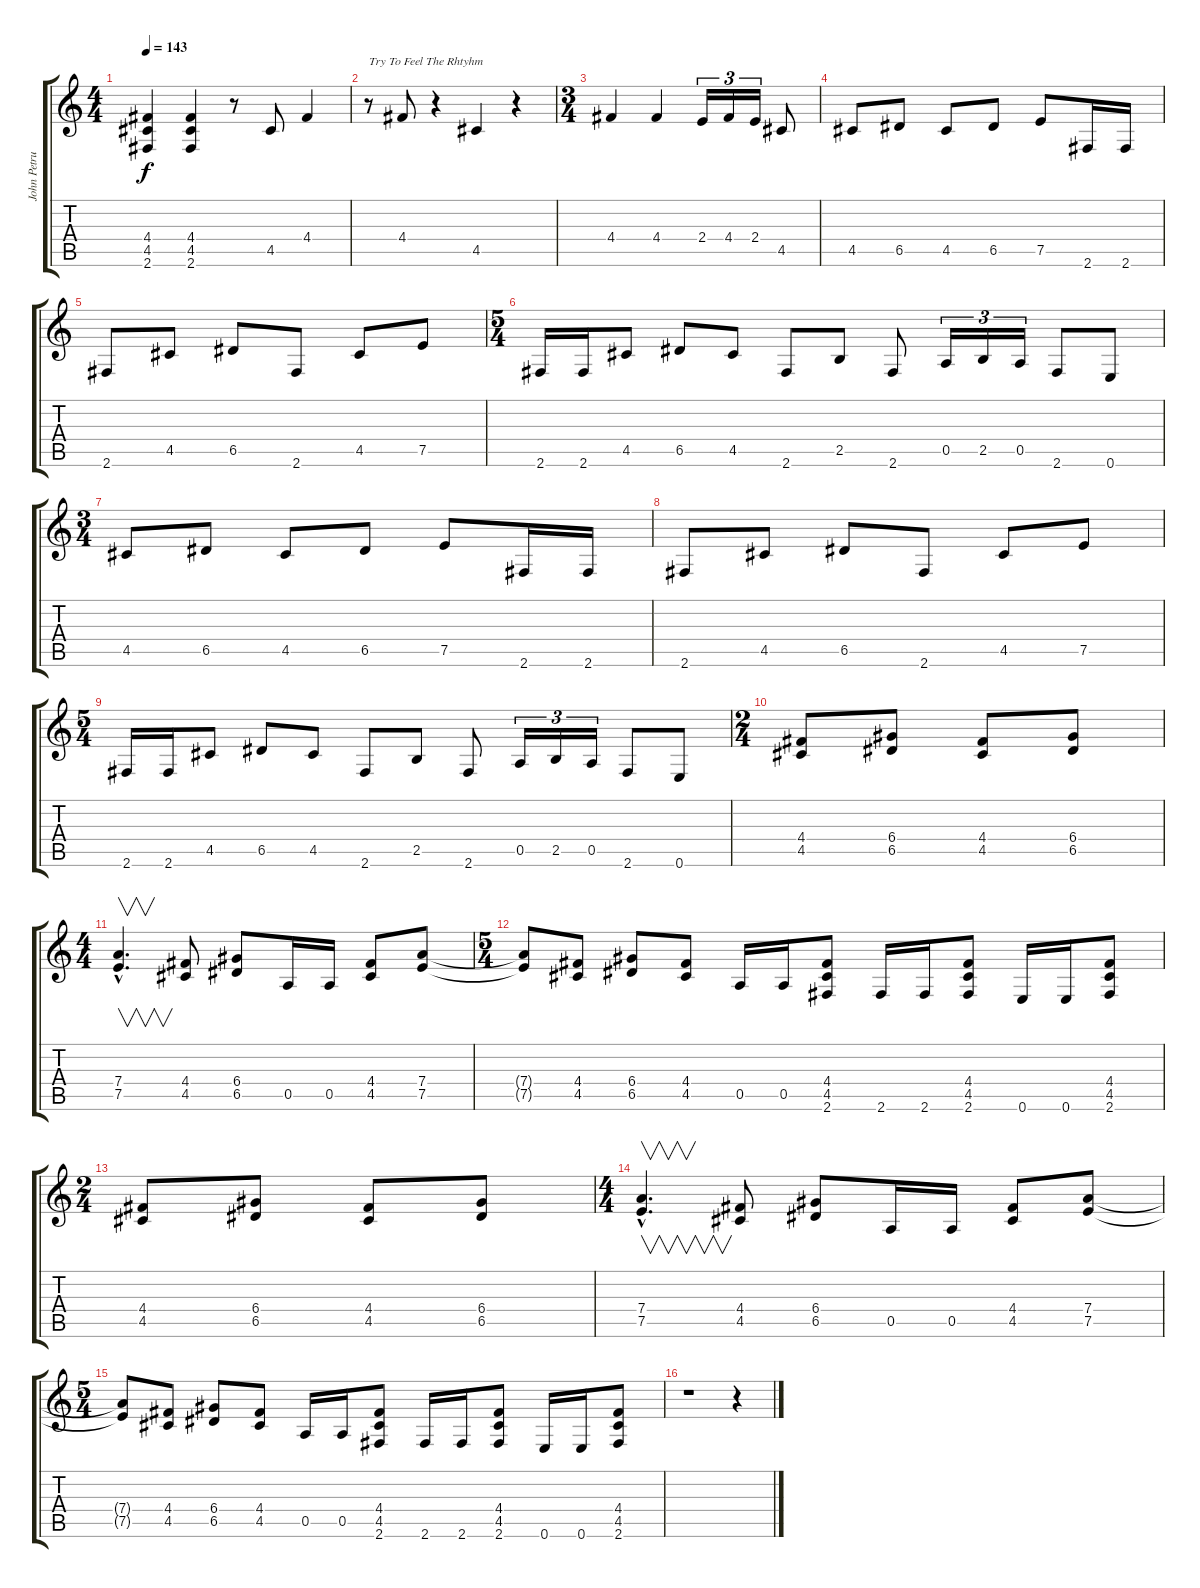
\track ("John Petrucci (Distortion Guitar)" "John Petru") {instrument distortionguitar}
\staff {score tabs}
\tuning (E4 B3 G3 D3 A2 E2) {hide}
\ts (4 4)
\tempo 143
\clef g2
\ks c
(4.4 4.5 2.6).4{dy f} (4.4 4.5 2.6).4 r.8 4.5.8 4.4.4 |
r.8{txt "Try To Feel The Rhtyhm"} 4.4.8 r.4 4.5.4 r.4 |
\ts (3 4)
4.4.4 4.4.4 2.4.16{tu (3 2)} 4.4.16{tu (3 2)} 2.4.16{tu (3 2)} 4.5.8 |
4.5.8 6.5.8 4.5.8 6.5.8 7.5.8 2.6.16 2.6.16 |
2.6.8 4.5.8 6.5.8 2.6.8 4.5.8 7.5.8 |
\ts (5 4)
2.6.16 2.6.16 4.5.8 6.5.8 4.5.8 2.6.8 2.5.8 2.6.8 0.5.16{tu (3 2)} 2.5.16{tu (3 2)} 0.5.16{tu (3 2)} 2.6.8 0.6.8 |
\ts (3 4)
4.5.8 6.5.8 4.5.8 6.5.8 7.5.8 2.6.16 2.6.16 |
2.6.8 4.5.8 6.5.8 2.6.8 4.5.8 7.5.8 |
\ts (5 4)
2.6.16 2.6.16 4.5.8 6.5.8 4.5.8 2.6.8 2.5.8 2.6.8 0.5.16{tu (3 2)} 2.5.16{tu (3 2)} 0.5.16{tu (3 2)} 2.6.8 0.6.8 |
\ts (2 4)
(4.4 4.5).8 (6.4 6.5).8 (4.4 4.5).8 (6.4 6.5).8 |
\ts (4 4)
(7.4{hac} 7.5{hac}).4{v d} (4.4 4.5).8 (6.4 6.5).8 0.5.16 0.5.16 (4.4 4.5).8 (7.4 7.5).8 |
\ts (5 4)
(7.4{t} 7.5{t}).8 (4.4 4.5).8 (6.4 6.5).8 (4.4 4.5).8 0.5.16 0.5.16 (4.4 4.5 2.6).8 2.6.16 2.6.16 (4.4 4.5 2.6).8 0.6.16 0.6.16 (4.4 4.5 2.6).8 |
\ts (2 4)
(4.4 4.5).8 (6.4 6.5).8 (4.4 4.5).8 (6.4 6.5).8 |
\ts (4 4)
(7.4{hac} 7.5{hac}).4{v d} (4.4 4.5).8 (6.4 6.5).8 0.5.16 0.5.16 (4.4 4.5).8 (7.4 7.5).8 |
\ts (5 4)
(7.4{t} 7.5{t}).8 (4.4 4.5).8 (6.4 6.5).8 (4.4 4.5).8 0.5.16 0.5.16 (4.4 4.5 2.6).8 2.6.16 2.6.16 (4.4 4.5 2.6).8 0.6.16 0.6.16 (4.4 4.5 2.6).8 |
r.1 r.4
